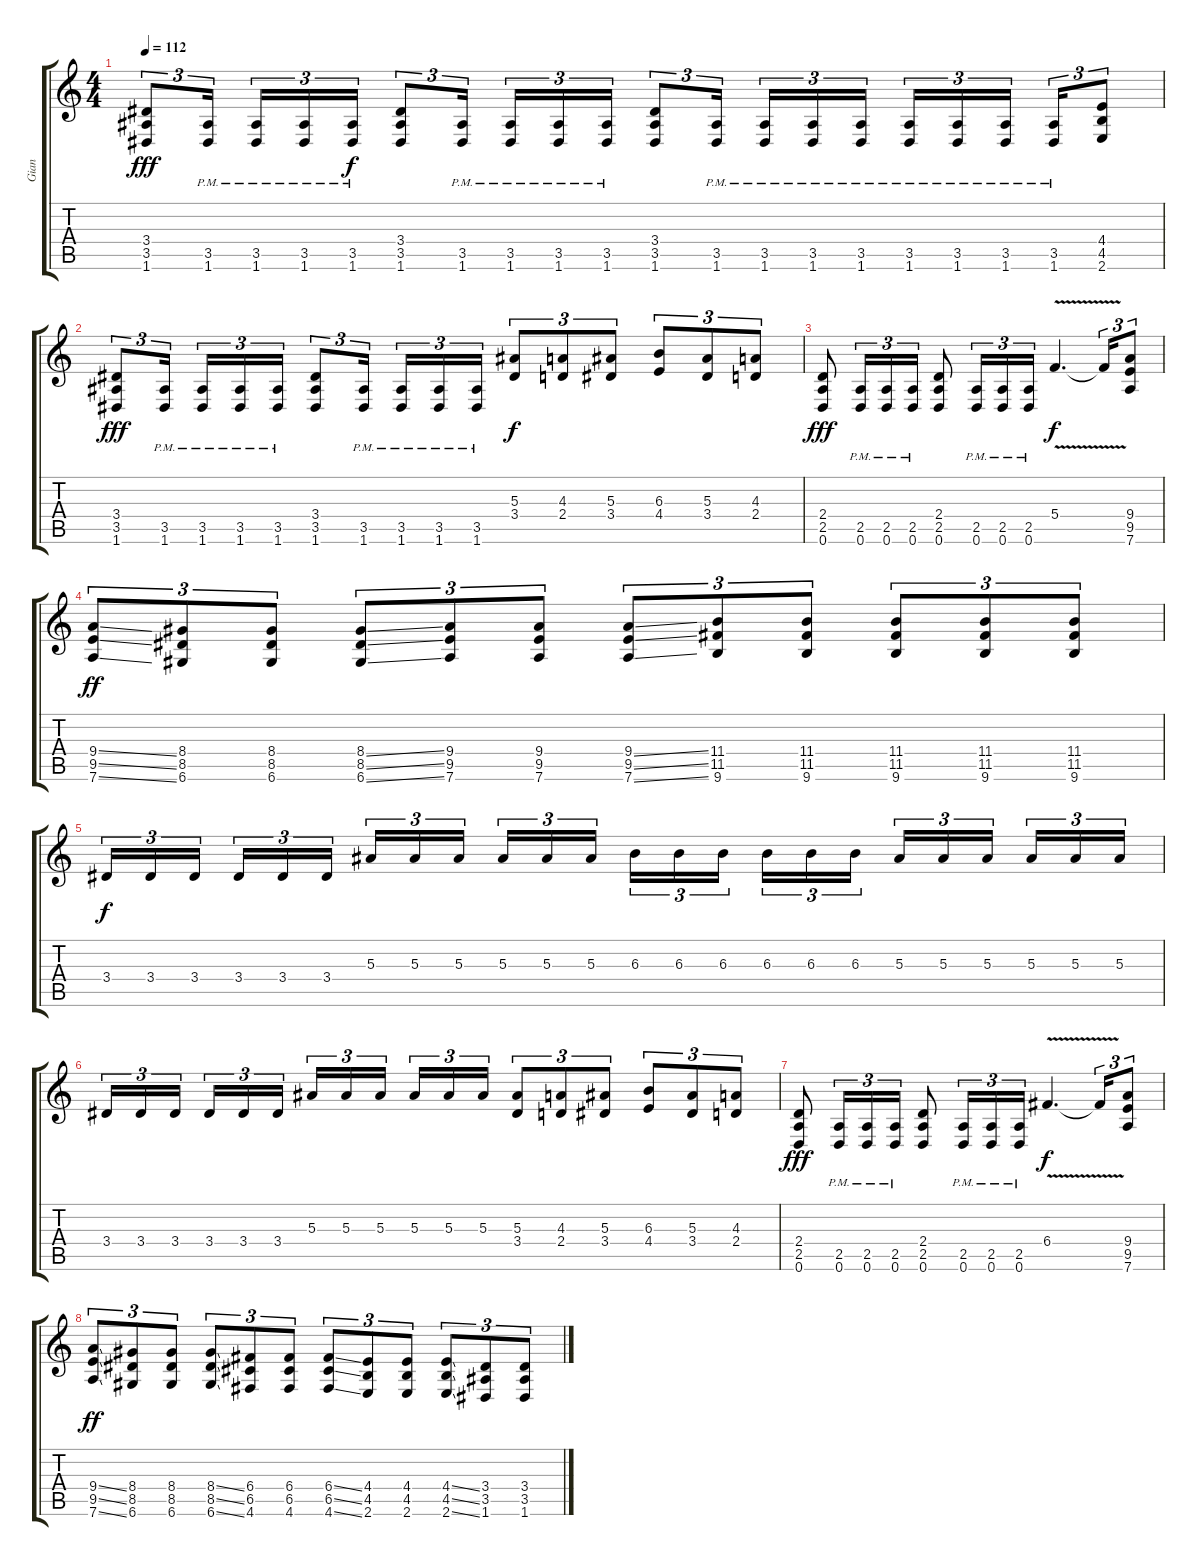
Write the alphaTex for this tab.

\track ("Gian" "Gian") {instrument distortionguitar}
\staff {score tabs}
\tuning (D4 A3 F3 C3 G2 D2) {hide}
\ts (4 4)
\tempo 112
\clef g2
\ks c
(3.4 3.5 1.6).8{tu (3 2) dy fff} (3.5{pm} 1.6{pm}).16{tu (3 2) beam splitsecondary} (3.5{pm} 1.6{pm}).16{tu (3 2)} (3.5{pm} 1.6{pm}).16{tu (3 2)} (3.5{pm} 1.6{pm}).16{tu (3 2) dy f} (3.4 3.5 1.6).8{tu (3 2)} (3.5{pm} 1.6{pm}).16{tu (3 2) beam splitsecondary} (3.5{pm} 1.6{pm}).16{tu (3 2)} (3.5{pm} 1.6{pm}).16{tu (3 2)} (3.5{pm} 1.6{pm}).16{tu (3 2)} (3.4 3.5 1.6).8{tu (3 2)} (3.5{pm} 1.6{pm}).16{tu (3 2) beam splitsecondary} (3.5{pm} 1.6{pm}).16{tu (3 2)} (3.5{pm} 1.6{pm}).16{tu (3 2)} (3.5{pm} 1.6{pm}).16{tu (3 2)} (3.5{pm} 1.6{pm}).16{tu (3 2)} (3.5{pm} 1.6{pm}).16{tu (3 2)} (3.5{pm} 1.6{pm}).16{tu (3 2) beam splitsecondary} (3.5{pm} 1.6{pm}).16{tu (3 2)} (4.4 4.5 2.6).8{tu (3 2)} |
(3.4 3.5 1.6).8{tu (3 2) dy fff} (3.5{pm} 1.6{pm}).16{tu (3 2) beam splitsecondary} (3.5{pm} 1.6{pm}).16{tu (3 2)} (3.5{pm} 1.6{pm}).16{tu (3 2)} (3.5{pm} 1.6{pm}).16{tu (3 2)} (3.4 3.5 1.6).8{tu (3 2)} (3.5{pm} 1.6{pm}).16{tu (3 2) beam splitsecondary} (3.5{pm} 1.6{pm}).16{tu (3 2)} (3.5{pm} 1.6{pm}).16{tu (3 2)} (3.5{pm} 1.6{pm}).16{tu (3 2)} (5.3 3.4).8{tu (3 2) dy f} (4.3 2.4).8{tu (3 2)} (5.3 3.4).8{tu (3 2)} (6.3 4.4).8{tu (3 2)} (5.3 3.4).8{tu (3 2)} (4.3 2.4).8{tu (3 2)} |
(2.4 2.5 0.6).8{dy fff} (2.5{pm} 0.6{pm}).16{tu (3 2)} (2.5{pm} 0.6{pm}).16{tu (3 2)} (2.5{pm} 0.6{pm}).16{tu (3 2)} (2.4 2.5 0.6).8 (2.5{pm} 0.6{pm}).16{tu (3 2)} (2.5{pm} 0.6{pm}).16{tu (3 2)} (2.5{pm} 0.6{pm}).16{tu (3 2)} 5.4{v}.4{d dy f} 5.4{t}.16{tu (3 2)} (9.4 9.5 7.6).8{tu (3 2)} |
(9.4{ss} 9.5{ss} 7.6{ss}).8{tu (3 2) dy ff} (8.4 8.5 6.6).8{tu (3 2)} (8.4 8.5 6.6).8{tu (3 2)} (8.4{ss} 8.5{ss} 6.6{ss}).8{tu (3 2)} (9.4 9.5 7.6).8{tu (3 2)} (9.4 9.5 7.6).8{tu (3 2)} (9.4{ss} 9.5{ss} 7.6{ss}).8{tu (3 2)} (11.4 11.5 9.6).8{tu (3 2)} (11.4 11.5 9.6).8{tu (3 2)} (11.4 11.5 9.6).8{tu (3 2)} (11.4 11.5 9.6).8{tu (3 2)} (11.4 11.5 9.6).8{tu (3 2)} |
3.4.16{tu (3 2) dy f} 3.4.16{tu (3 2)} 3.4.16{tu (3 2) beam splitsecondary} 3.4.16{tu (3 2)} 3.4.16{tu (3 2)} 3.4.16{tu (3 2)} 5.3.16{tu (3 2)} 5.3.16{tu (3 2)} 5.3.16{tu (3 2) beam splitsecondary} 5.3.16{tu (3 2)} 5.3.16{tu (3 2)} 5.3.16{tu (3 2)} 6.3.16{tu (3 2)} 6.3.16{tu (3 2)} 6.3.16{tu (3 2) beam splitsecondary} 6.3.16{tu (3 2)} 6.3.16{tu (3 2)} 6.3.16{tu (3 2)} 5.3.16{tu (3 2)} 5.3.16{tu (3 2)} 5.3.16{tu (3 2) beam splitsecondary} 5.3.16{tu (3 2)} 5.3.16{tu (3 2)} 5.3.16{tu (3 2)} |
3.4.16{tu (3 2)} 3.4.16{tu (3 2)} 3.4.16{tu (3 2) beam splitsecondary} 3.4.16{tu (3 2)} 3.4.16{tu (3 2)} 3.4.16{tu (3 2)} 5.3.16{tu (3 2)} 5.3.16{tu (3 2)} 5.3.16{tu (3 2) beam splitsecondary} 5.3.16{tu (3 2)} 5.3.16{tu (3 2)} 5.3.16{tu (3 2)} (5.3 3.4).8{tu (3 2)} (4.3 2.4).8{tu (3 2)} (5.3 3.4).8{tu (3 2)} (6.3 4.4).8{tu (3 2)} (5.3 3.4).8{tu (3 2)} (4.3 2.4).8{tu (3 2)} |
(2.4 2.5 0.6).8{dy fff} (2.5{pm} 0.6{pm}).16{tu (3 2)} (2.5{pm} 0.6{pm}).16{tu (3 2)} (2.5{pm} 0.6{pm}).16{tu (3 2)} (2.4 2.5 0.6).8 (2.5{pm} 0.6{pm}).16{tu (3 2)} (2.5{pm} 0.6{pm}).16{tu (3 2)} (2.5{pm} 0.6{pm}).16{tu (3 2)} 6.4{v}.4{d dy f} 6.4{t}.16{tu (3 2)} (9.4 9.5 7.6).8{tu (3 2)} |
(9.4{ss} 9.5{ss} 7.6{ss}).8{tu (3 2) dy ff} (8.4 8.5 6.6).8{tu (3 2)} (8.4 8.5 6.6).8{tu (3 2)} (8.4{ss} 8.5{ss} 6.6{ss}).8{tu (3 2)} (6.4 6.5 4.6).8{tu (3 2)} (6.4 6.5 4.6).8{tu (3 2)} (6.4{ss} 6.5{ss} 4.6{ss}).8{tu (3 2)} (4.4 4.5 2.6).8{tu (3 2)} (4.4 4.5 2.6).8{tu (3 2)} (4.4{ss} 4.5{ss} 2.6{ss}).8{tu (3 2)} (3.4 3.5 1.6).8{tu (3 2)} (3.4 3.5 1.6).8{tu (3 2)}
